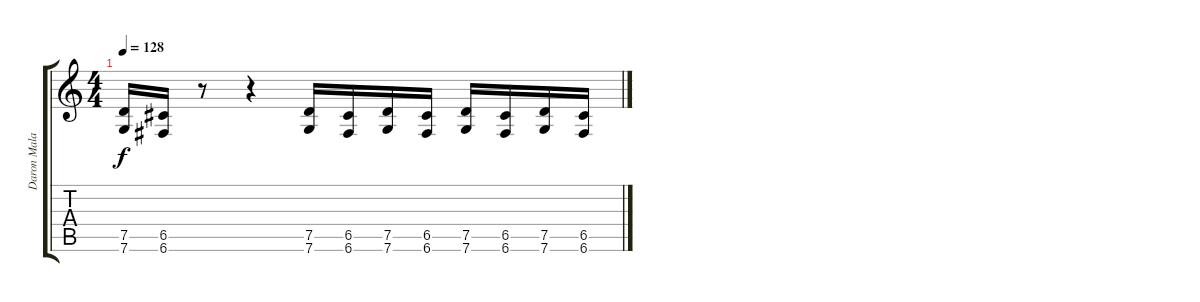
\track ("Daron Malakian " "Daron Mala") {instrument distortionguitar}
\staff {score tabs}
\tuning (D4 A3 F3 C3 G2 C2) {hide}
\ts (4 4)
\tempo 128
\clef g2
\ks c
(7.5 7.6).16{dy f} (6.5 6.6).16 r.8 r.4 (7.5 7.6).16 (6.5 6.6).16 (7.5 7.6).16 (6.5 6.6).16 (7.5 7.6).16 (6.5 6.6).16 (7.5 7.6).16 (6.5 6.6).16
